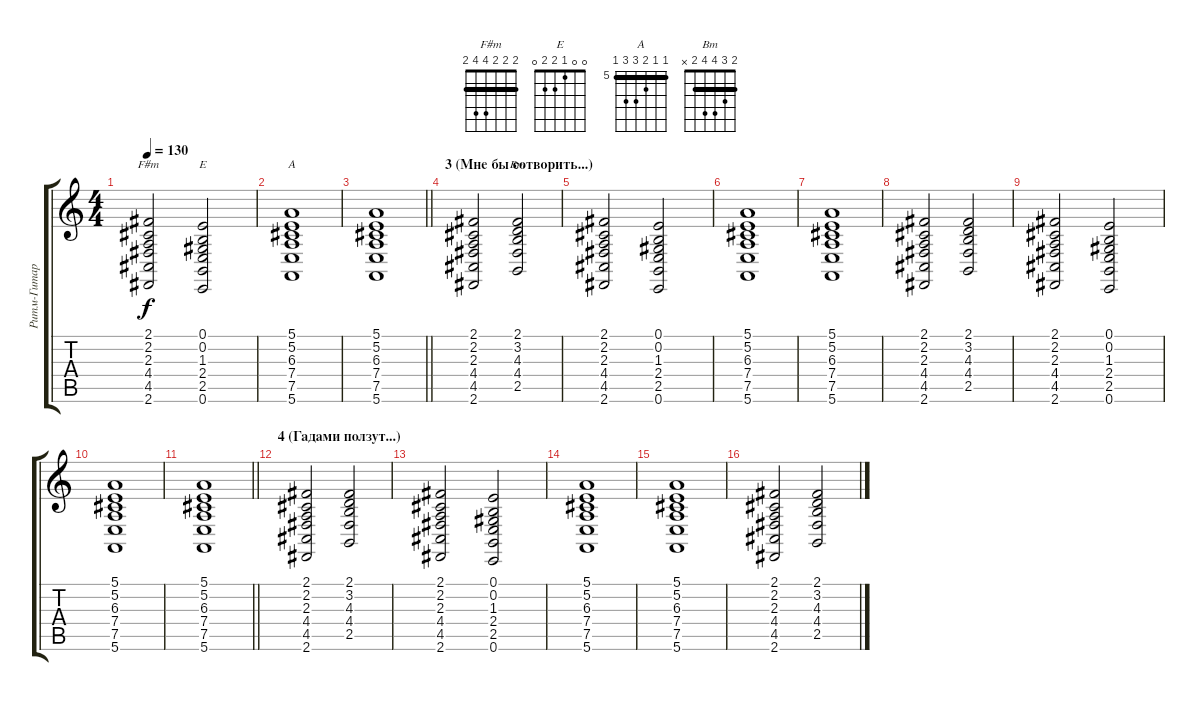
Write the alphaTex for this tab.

\track ("Ритм-Гитара" "Ритм-Гитар") {instrument orchestralharp}
\staff {score tabs}
\tuning (E4 B3 G3 D3 A2 E2) {hide}
\chord ("F#m" 2 2 2 4 4 2) {barre 2}
\chord ("E" 0 0 1 2 2 0)
\chord ("A" 5 5 6 7 7 5) {firstfret 5 barre 5}
\chord ("Bm" 2 3 4 4 2 x) {barre 2}
\ts (4 4)
\tempo 130
\clef g2
\ks c
(2.1 2.2 2.3 4.4 4.5 2.6).2{ch "F#m" dy f} (0.1 0.2 1.3 2.4 2.5 0.6).2{ch "E"} |
(5.1 5.2 6.3 7.4 7.5 5.6).1{ch "A"} |
\barLineRight lightlight
(5.1 5.2 6.3 7.4 7.5 5.6).1 |
\section ("" "3 (Мне бы сотворить...)")
(2.1 2.2 2.3 4.4 4.5 2.6).2 (2.1 3.2 4.3 4.4 2.5).2{ch "Bm"} |
(2.1 2.2 2.3 4.4 4.5 2.6).2 (0.1 0.2 1.3 2.4 2.5 0.6).2 |
(5.1 5.2 6.3 7.4 7.5 5.6).1 |
(5.1 5.2 6.3 7.4 7.5 5.6).1 |
(2.1 2.2 2.3 4.4 4.5 2.6).2 (2.1 3.2 4.3 4.4 2.5).2 |
(2.1 2.2 2.3 4.4 4.5 2.6).2 (0.1 0.2 1.3 2.4 2.5 0.6).2 |
(5.1 5.2 6.3 7.4 7.5 5.6).1 |
\barLineRight lightlight
(5.1 5.2 6.3 7.4 7.5 5.6).1 |
\section ("" "4 (Гадами ползут...)")
(2.1 2.2 2.3 4.4 4.5 2.6).2 (2.1 3.2 4.3 4.4 2.5).2 |
(2.1 2.2 2.3 4.4 4.5 2.6).2 (0.1 0.2 1.3 2.4 2.5 0.6).2 |
(5.1 5.2 6.3 7.4 7.5 5.6).1 |
(5.1 5.2 6.3 7.4 7.5 5.6).1 |
(2.1 2.2 2.3 4.4 4.5 2.6).2 (2.1 3.2 4.3 4.4 2.5).2
